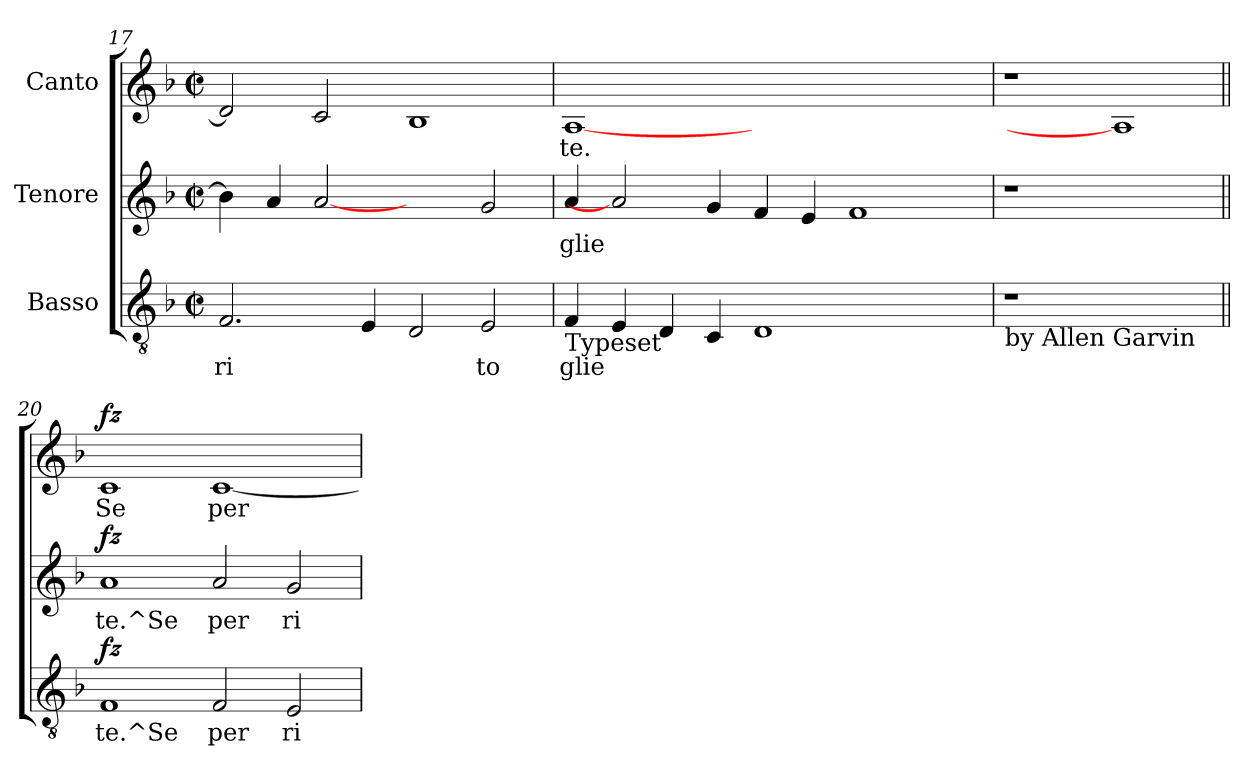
**kern	**text	**dynam	**kern	**text	**dynam	**kern	**text	**dynam
*part3	*part3	*part3	*part2	*part2	*part2	*part1	*part1	*part1
*staff3	*staff3	*staff3	*staff2	*staff2	*staff2	*staff1	*staff1	*staff1
*I"Basso	*	*	*I"Tenore	*	*	*I"Canto	*	*
!!LO:PB:g=z
*clefGv2	*	*	*clefG2	*	*	*clefG2	*	*
*k[b-]	*	*	*k[b-]	*	*	*k[b-]	*	*
*F:	*	*	*F:	*	*	*F:	*	*
*M2/2	*	*	*M2/2	*	*	*M2/2	*	*
*met(c|)	*	*	*met(c|)	*	*	*met(c|)	*	*
=17	=17	=17	=17	=17	=17	=17	=17	=17
!	!LO:LY:b:cj	!	!	!LO:LY:b:cj	!	!	!LO:LY:b:cj	!
2.F/	ri	.	4b-\]	.	.	2d/]	.	.
!	!	!	!	!LO:LY:b:cj	!	!	!	!
.	.	.	4a/	.	.	.	.	.
!	!	!	!	!LO:LY:b:cj	!	!	!LO:LY:b:cj	!
.	.	.	[2a	.	.	2c/	.	.
!	!LO:LY:b:cj	!	!	!	!	!	!	!
4E/	.	.	.	.	.	.	.	.
!	!LO:LY:b:cj	!	!	!	!	!	!LO:LY:b:cj	!
2D/	.	.	2ryy	.	.	1B-	.	.
!	!LO:LY:b:cj	!	!	!LO:LY:b:cj	!	!	!	!
2E/	to	.	2g/	.	.	.	.	.
=18	=18	=18	=18	=18	=18	=18	=18	=18
!LO:TX:b:t=Typeset	!	!	!	!	!	!	!	!
!	!LO:LY:b:cj	!	!	!LO:LY:b:cj	!	!	!LO:LY:b:cj	!
4F/	glie	.	4a/	glie	.	[1A	te.	.
!	!LO:LY:b:cj	!	!	!	!	!	!	!
4E/	.	.	2a]	.	.	.	.	.
!	!LO:LY:b:cj	!	!	!	!	!	!	!
4D/	.	.	.	.	.	.	.	.
!	!LO:LY:b:cj	!	!	!LO:LY:b:cj	!	!	!	!
4C/	.	.	4g/	.	.	.	.	.
!	!LO:LY:b:cj	!	!	!LO:LY:b:cj	!	!	!	!
1D	.	.	4f/	.	.	1.ryy	.	.
!	!	!	!	!LO:LY:b:cj	!	!	!	!
.	.	.	4e/	.	.	.	.	.
!	!	!	!	!LO:LY:b:cj	!	!	!	!
.	.	.	1f	.	.	.	.	.
2ryy	.	.	.	.	.	.	.	.
=19	=19	=19	=19	=19	=19	=19	=19	=19
!LO:TX:b:t=by Allen Garvin	!	!	!	!	!	!	!	!
1r	.	.	1r	.	.	1r	.	.
1ryy	.	.	1ryy	.	.	1A]	.	.
=20||	=20||	=20||	=20||	=20||	=20||	=20||	=20||	=20||
!	!LO:LY:b:cj	!LO:DY:b	!	!LO:LY:b:cj	!LO:DY:b	!	!LO:LY:b:cj	!LO:DY:b
1F	te.^Se	fz	1a	te.^Se	fz	1c	Se	fz
!	!LO:LY:b:cj	!	!	!LO:LY:b:cj	!	!	!LO:LY:b:cj	!
2F/	per	.	2a/	per	.	[<1c	per	.
!	!LO:LY:b:cj	!	!	!LO:LY:b:cj	!	!	!	!
2E/	ri	.	2g/	ri	.	.	.	.
=	=	=	=	=	=	=	=	=
*-	*-	*-	*-	*-	*-	*-	*-	*-
